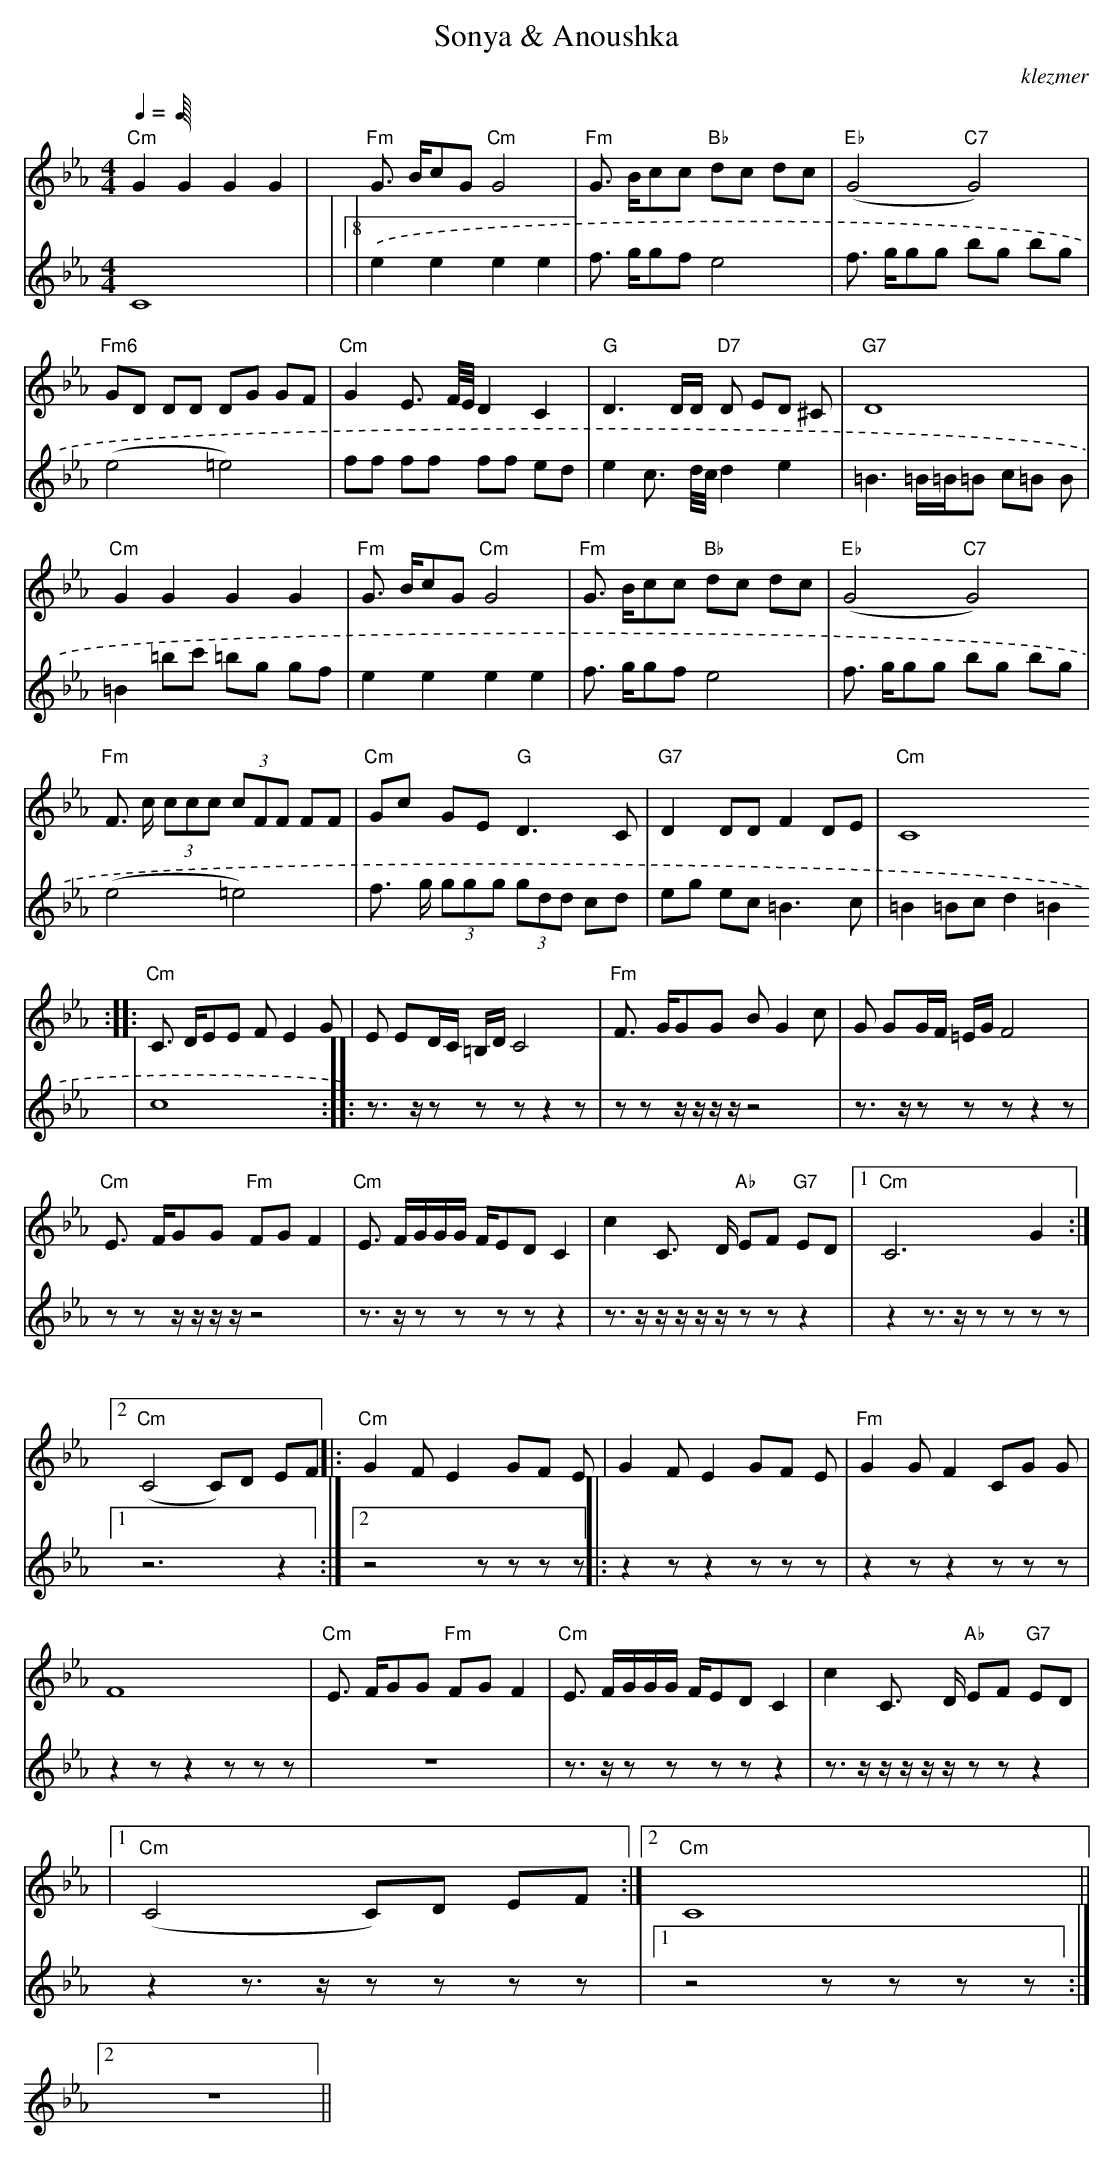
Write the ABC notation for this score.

X:1
T:Sonya & Anoushka
O:klezmer
M:4/4
L:1/8
Q:1/4=
K:Cm
V:1
"Cm" G2 G2 G2 G2 |"Fm" G3/2 B/cG "Cm" G4 |"Fm" G3/2 B/cc "Bb" dc dc |"Eb" (G4 "C7" G4) |
"Fm6" GD DD DG GF |"Cm" G2 E3/2 F/4E/4D2 C2 |"G" D3 D/D/"D7" D ED ^C|"G7" D8 |
"Cm" G2 G2 G2 G2 |"Fm" G3/2 B/cG "Cm" G4 |"Fm" G3/2 B/cc "Bb" dc dc |"Eb" (G4 "C7" G4) |
"Fm" F3/2 c/ (3ccc  (3cFF FF |"Cm" Gc GE "G" D3 C|"G7" D2 DD F2 DE |"Cm" C8
:| |:"Cm" C3/2 D/EE FE2 G|E ED/C/ =B,/D/C4 |"Fm" F3/2 G/GG BG2 c|G GG/F/ =E/G/F4 |
"Cm" E3/2 F/GG "Fm" FG F2 |"Cm" E3/2 F/G/G/G/ F/ED C2 |c2 C3/2 D/"Ab" EF "G7" ED |1 "Cm" C6 G2 :|2
"Cm" (C4 C)D EF ||  |:"Cm" G2 FE2 GF E|G2 FE2 GF E|"Fm" G2 GF2 CG G|
F8 |"Cm" E3/2 F/GG "Fm" FG F2 |"Cm" E3/2 F/G/G/G/ F/ED C2 |c2 C3/2 D/"Ab" EF "G7" ED |
|1 "Cm" (C4 C)D EF :|2 "Cm" C8 ||
V:2          %gitaar
C8 |.() |8 |e2 e2 e2 e2 |
f3/2 g/gf e4 |f3/2 g/gg bg bg |(e4 =e4) |ff ff ff ed |
e2 c3/2 d/4c/4d2 e2 |=B3 =B/=B/=B c=B B|=B2 =bc' =bg gf |e2 e2 e2 e2 |
f3/2 g/gf e4 |f3/2 g/gg bg bg |(e4 =e4) |f3/2 g/ (3ggg  (3gdd cd |
eg ec =B3 c|=B2 =Bc d2 =B2 |c8 :| |:z3/2 z/zz zz2 z|
z zz/z/ z/z/z4 |z3/2 z/zz zz2 z|z zz/z/ z/z/z4 |z3/2 z/zz zz z2 |
z3/2 z/z/z/z/ z/zz z2 |z2 z3/2 z/zz zz |1 z6 z2 :|2 z4 zz zz || |:
z2 zz2 zz z|z2 zz2 zz z|z2 zz2 zz z|z8 |
z3/2 z/zz zz z2 |z3/2 z/z/z/z/ z/zz z2 |z2 z3/2 z/zz zz |1 z4 zz zz :|2
z8 ||
